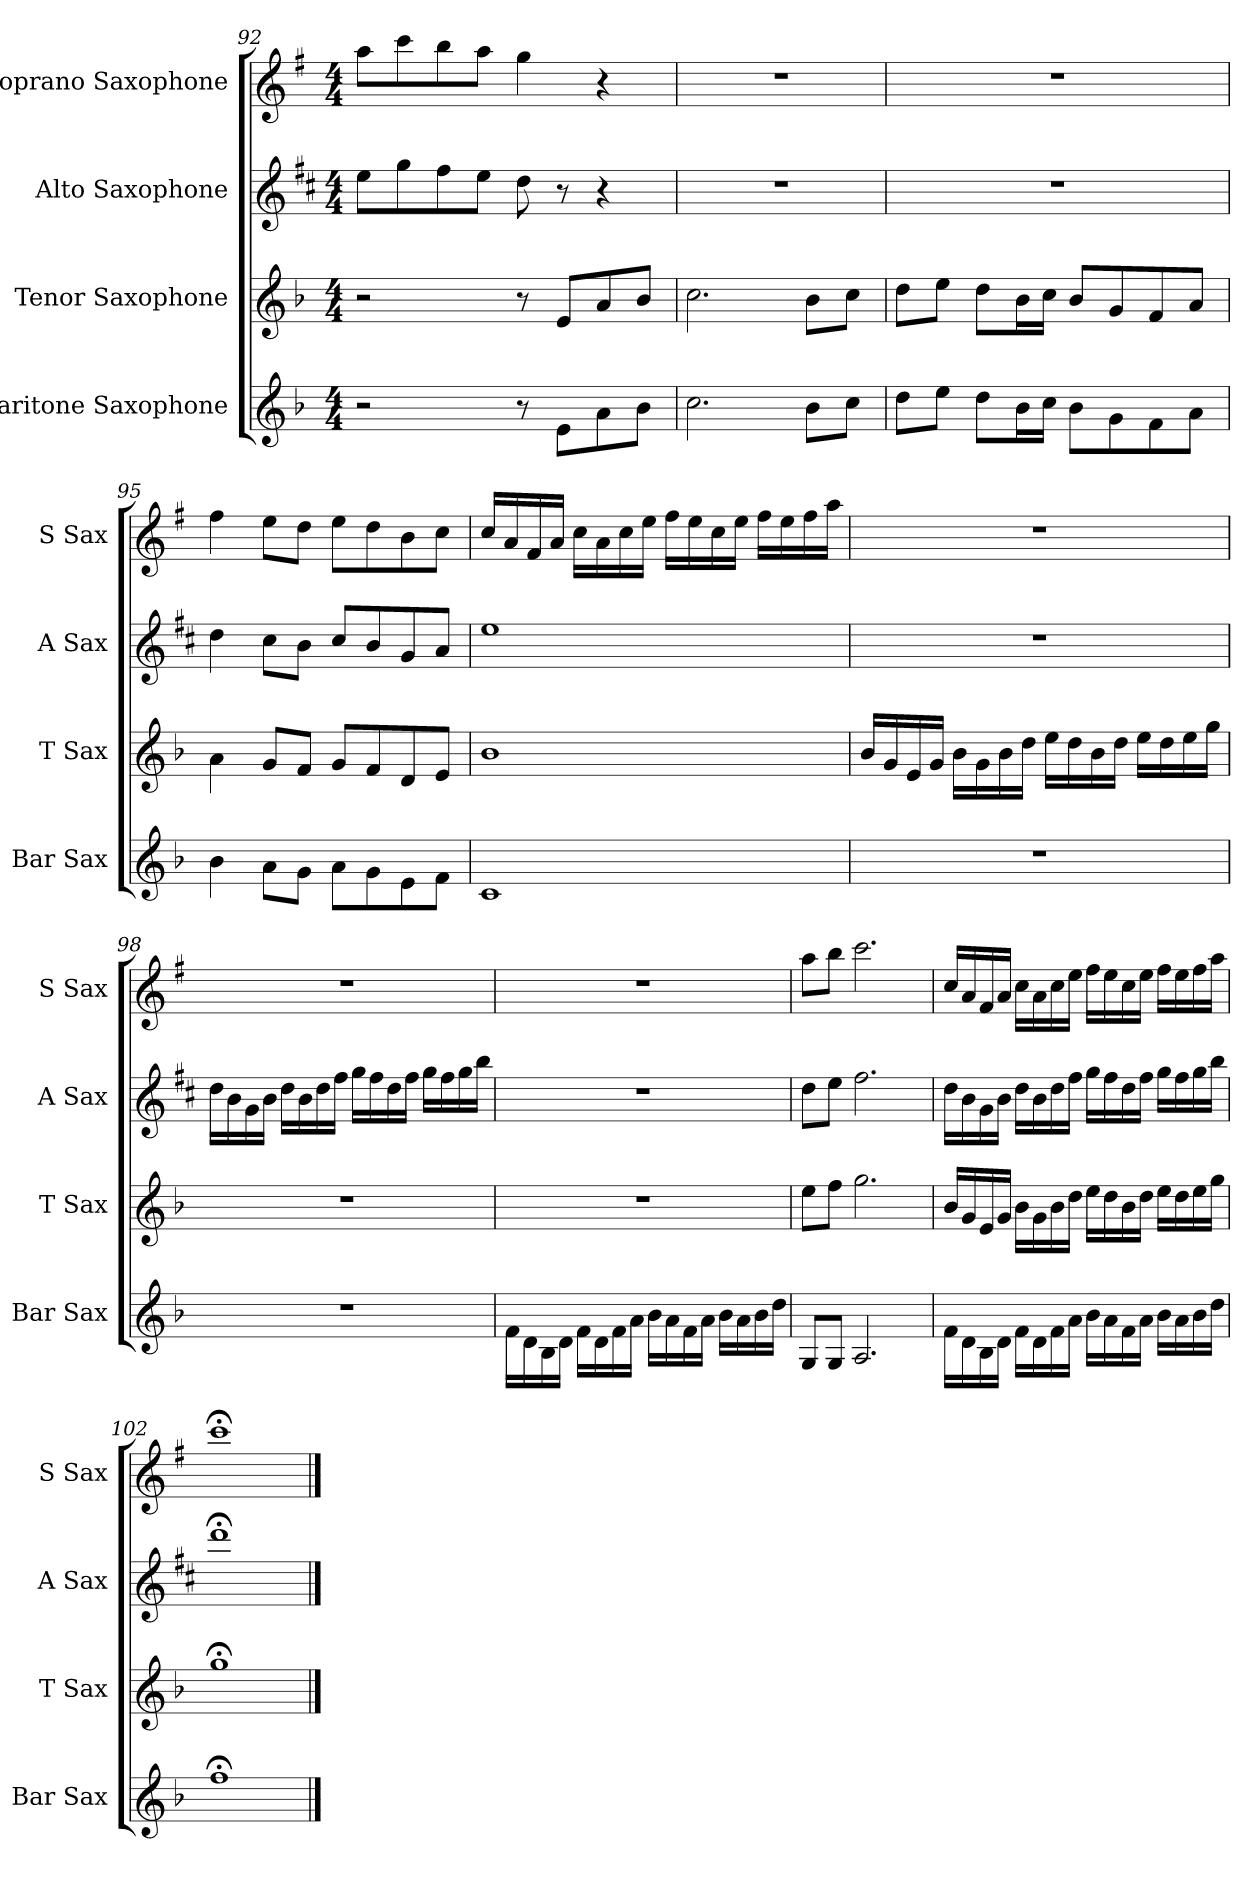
**kern	**kern	**kern	**kern
*part4	*part3	*part2	*part1
*staff4	*staff3	*staff2	*staff1
*I"Baritone Saxophone	*I"Tenor Saxophone	*I"Alto Saxophone	*I"Soprano Saxophone
*I'Bar Sax	*I'T Sax	*I'A Sax	*I'S Sax
*clefG2	*clefG2	*clefG2	*clefG2
*ITrd12c21	*ITrd8c14	*ITrd5c9	*ITrd1c2
*k[b-]	*k[b-]	*k[b-]	*k[b-]
*M4/4	*M4/4	*M4/4	*M4/4
=92	=92	=92	=92
2r	2r	8g\L	8gg\L
.	.	8b-\	8bb-\
.	.	8a\	8aa\
.	.	8g\J	8gg\J
8r	8r	8f\	4ff\
8E\L	8E/L	8r	.
8A\	8A/	4r	4r
8B-\J	8B-/J	.	.
=93	=93	=93	=93
2.c\	2.c\	1r	1r
8B-\L	8B-\L	.	.
8c\J	8c\J	.	.
!!LO:LB:g=z
=94	=94	=94	=94
8d\L	8d\L	1r	1r
8e\J	8e\J	.	.
8d\L	8d\L	.	.
16B-\L	16B-\L	.	.
16c\JJ	16c\JJ	.	.
8B-\L	8B-/L	.	.
8G\	8G/	.	.
8F\	8F/	.	.
8A\J	8A/J	.	.
=95	=95	=95	=95
4B-\	4A\	4f\	4ee\
8A\L	8G/L	8e\L	8dd\L
8G\J	8F/J	8d\J	8cc\J
8A\L	8G/L	8e/L	8dd\L
8G\	8F/	8d/	8cc\
8E\	8D/	8B-/	8a\
8F\J	8E/J	8c/J	8b-\J
=96	=96	=96	=96
1C	1B-	1g	16b-/LL
.	.	.	16g/
.	.	.	16e/
.	.	.	16g/JJ
.	.	.	16b-\LL
.	.	.	16g\
.	.	.	16b-\
.	.	.	16dd\JJ
.	.	.	16ee\LL
.	.	.	16dd\
.	.	.	16b-\
.	.	.	16dd\JJ
.	.	.	16ee\LL
.	.	.	16dd\
.	.	.	16ee\
.	.	.	16gg\JJ
!!LO:PB:g=z
=97	=97	=97	=97
1r	16B-/LL	1r	1r
.	16G/	.	.
.	16E/	.	.
.	16G/JJ	.	.
.	16B-\LL	.	.
.	16G\	.	.
.	16B-\	.	.
.	16d\JJ	.	.
.	16e\LL	.	.
.	16d\	.	.
.	16B-\	.	.
.	16d\JJ	.	.
.	16e\LL	.	.
.	16d\	.	.
.	16e\	.	.
.	16g\JJ	.	.
=98	=98	=98	=98
1r	1r	16f\LL	1r
.	.	16d\	.
.	.	16B-\	.
.	.	16d\JJ	.
.	.	16f\LL	.
.	.	16d\	.
.	.	16f\	.
.	.	16a\JJ	.
.	.	16b-\LL	.
.	.	16a\	.
.	.	16f\	.
.	.	16a\JJ	.
.	.	16b-\LL	.
.	.	16a\	.
.	.	16b-\	.
.	.	16dd\JJ	.
=99	=99	=99	=99
16F\LL	1r	1r	1r
16D\	.	.	.
16BB-\	.	.	.
16D\JJ	.	.	.
16F\LL	.	.	.
16D\	.	.	.
16F\	.	.	.
16A\JJ	.	.	.
16B-\LL	.	.	.
16A\	.	.	.
16F\	.	.	.
16A\JJ	.	.	.
16B-\LL	.	.	.
16A\	.	.	.
16B-\	.	.	.
16d\JJ	.	.	.
!!LO:LB:g=z
=100	=100	=100	=100
8GG/L	8e\L	8f\L	8gg\L
8GG/J	8f\J	8g\J	8aa\J
2.AA/	2.g\	2.a\	2.bb-\
=101	=101	=101	=101
16F\LL	16B-/LL	16f\LL	16b-/LL
16D\	16G/	16d\	16g/
16BB-\	16E/	16B-\	16e/
16D\JJ	16G/JJ	16d\JJ	16g/JJ
16F\LL	16B-\LL	16f\LL	16b-\LL
16D\	16G\	16d\	16g\
16F\	16B-\	16f\	16b-\
16A\JJ	16d\JJ	16a\JJ	16dd\JJ
16B-\LL	16e\LL	16b-\LL	16ee\LL
16A\	16d\	16a\	16dd\
16F\	16B-\	16f\	16b-\
16A\JJ	16d\JJ	16a\JJ	16dd\JJ
16B-\LL	16e\LL	16b-\LL	16ee\LL
16A\	16d\	16a\	16dd\
16B-\	16e\	16b-\	16ee\
16d\JJ	16g\JJ	16dd\JJ	16gg\JJ
=102	=102	=102	=102
1f;<	1g;<	1ff;<	1bb-;<
==	==	==	==
*-	*-	*-	*-
